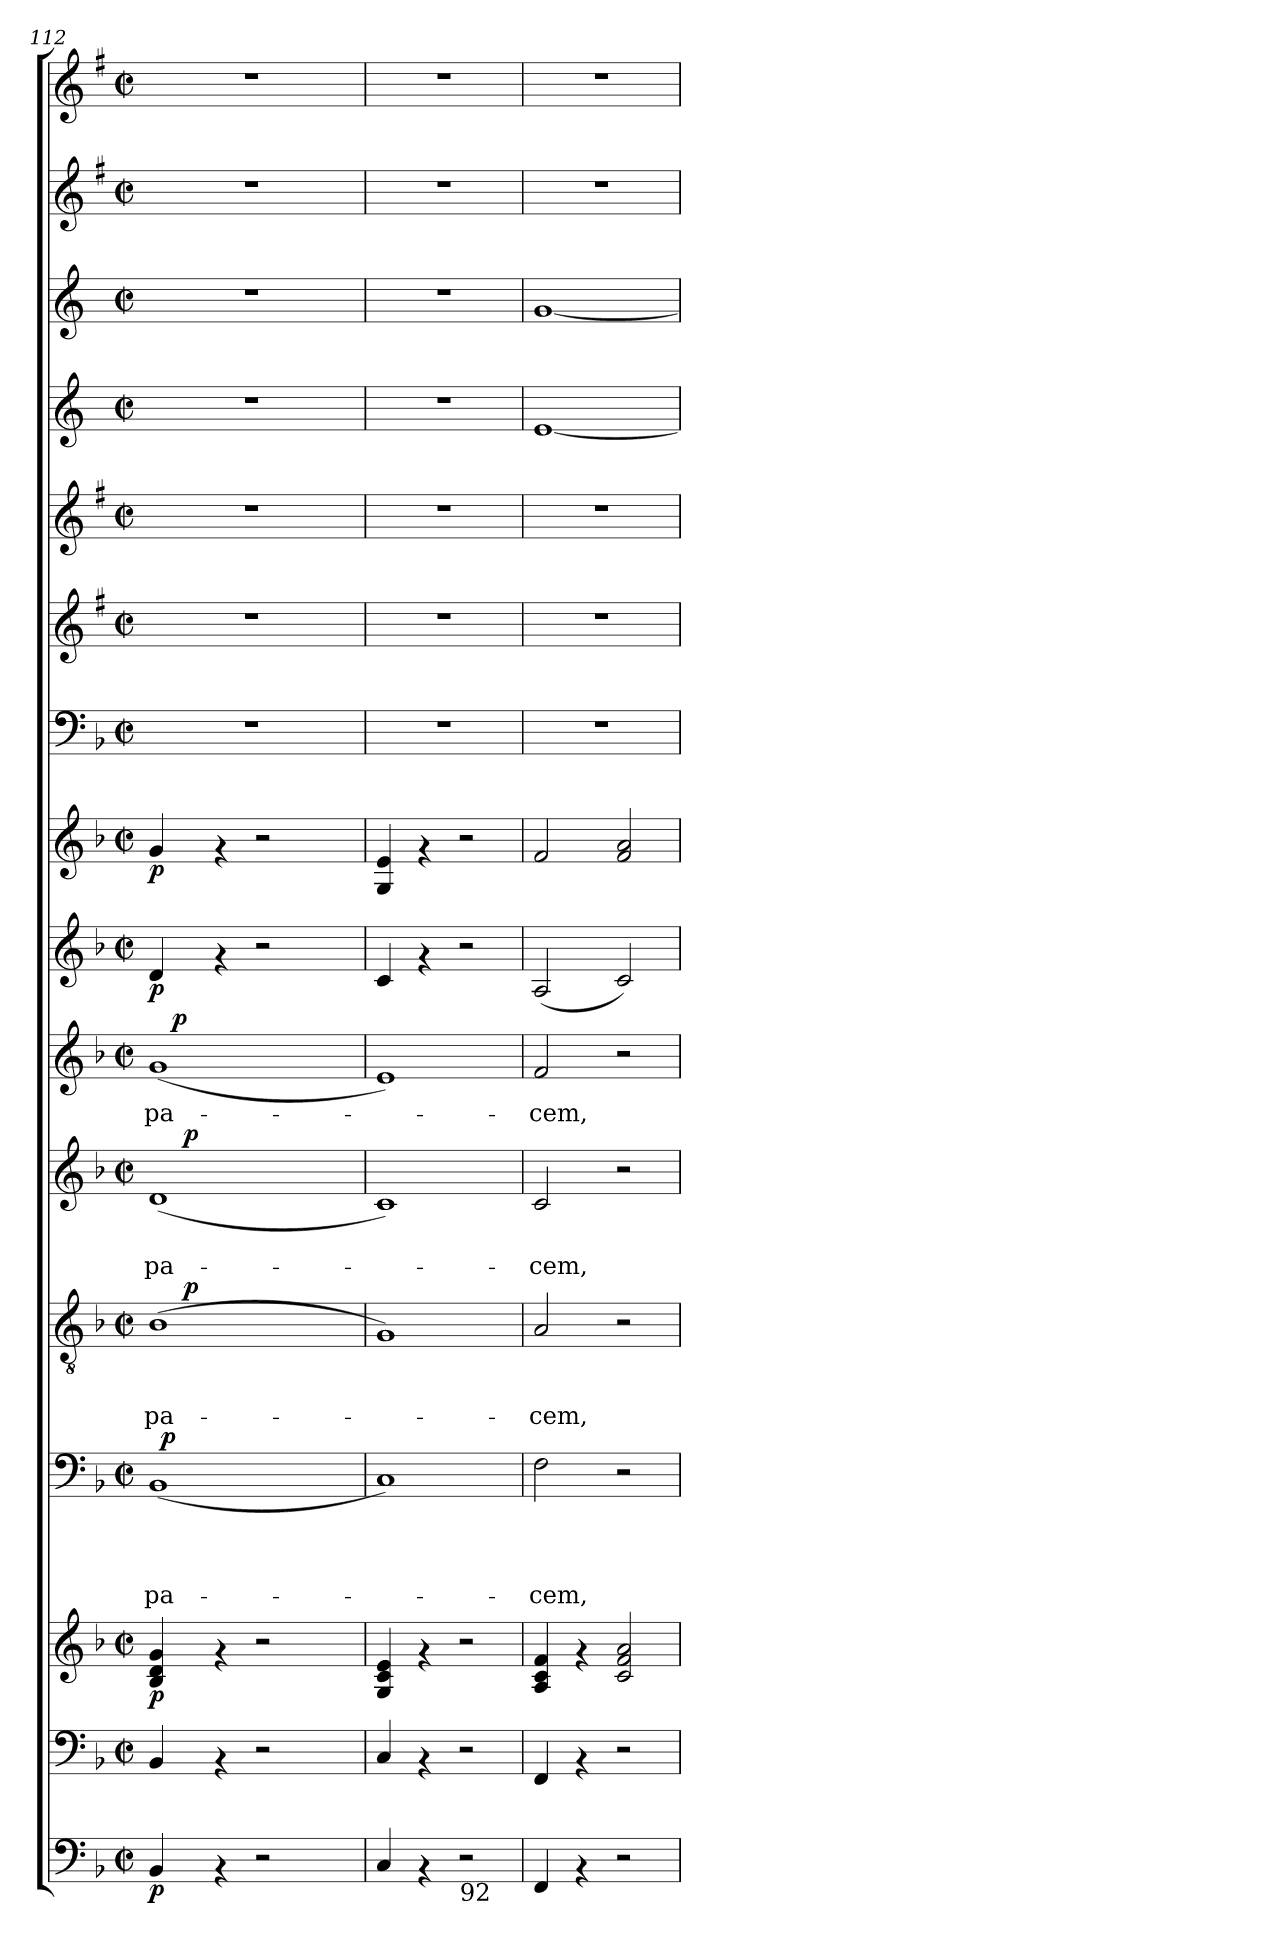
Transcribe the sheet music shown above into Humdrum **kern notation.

**kern	**dynam	**kern	**kern	**dynam	**kern	**text	**text	**text	**text	**dynam	**kern	**text	**text	**text	**dynam	**kern	**text	**text	**dynam	**kern	**text	**dynam	**kern	**dynam	**kern	**dynam	**kern	**kern	**kern	**kern	**kern	**kern	**kern
*part16	*part16	*part15	*part14	*part14	*part13	*part13	*part13	*part13	*part13	*part13	*part12	*part12	*part12	*part12	*part12	*part11	*part11	*part11	*part11	*part10	*part10	*part10	*part9	*part9	*part8	*part8	*part7	*part6	*part5	*part4	*part3	*part2	*part1
*staff16	*staff16	*staff15	*staff14	*staff14	*staff13	*staff13	*staff13	*staff13	*staff13	*staff13	*staff12	*staff12	*staff12	*staff12	*staff12	*staff11	*staff11	*staff11	*staff11	*staff10	*staff10	*staff10	*staff9	*staff9	*staff8	*staff8	*staff7	*staff6	*staff5	*staff4	*staff3	*staff2	*staff1
*clefF4	*	*clefF4	*clefG2	*	*clefF4	*	*	*	*	*	*clefGv2	*	*	*	*	*clefG2	*	*	*	*clefG2	*	*	*clefG2	*	*clefG2	*	*clefF4	*clefG2	*clefG2	*clefG2	*clefG2	*clefG2	*clefG2
*	*	*	*	*	*	*	*	*	*	*	*	*	*	*	*	*	*	*	*	*	*	*	*	*	*	*	*	*ITrd1c2	*ITrd1c2	*ITrd-3c-5	*ITrd-3c-5	*ITrd1c2	*ITrd1c2
*k[b-]	*	*k[b-]	*k[b-]	*	*k[b-]	*	*	*	*	*	*k[b-]	*	*	*	*	*k[b-]	*	*	*	*k[b-]	*	*	*k[b-]	*	*k[b-]	*	*k[b-]	*k[b-]	*k[b-]	*k[b-]	*k[b-]	*k[b-]	*k[b-]
*F:	*	*F:	*F:	*	*F:	*	*	*	*	*	*F:	*	*	*	*	*F:	*	*	*	*F:	*	*	*F:	*	*F:	*	*F:	*F:	*F:	*F:	*F:	*F:	*F:
*M2/2	*	*M2/2	*M2/2	*	*M2/2	*	*	*	*	*	*M2/2	*	*	*	*	*M2/2	*	*	*	*M2/2	*	*	*M2/2	*	*M2/2	*	*M2/2	*M2/2	*M2/2	*M2/2	*M2/2	*M2/2	*M2/2
*met(c|)	*	*met(c|)	*met(c|)	*	*met(c|)	*	*	*	*	*	*met(c|)	*	*	*	*	*met(c|)	*	*	*	*met(c|)	*	*	*met(c|)	*	*met(c|)	*	*met(c|)	*met(c|)	*met(c|)	*met(c|)	*met(c|)	*met(c|)	*met(c|)
=112	=112	=112	=112	=112	=112	=112	=112	=112	=112	=112	=112	=112	=112	=112	=112	=112	=112	=112	=112	=112	=112	=112	=112	=112	=112	=112	=112	=112	=112	=112	=112	=112	=112
!	!LO:DY:b	!	!	!LO:DY:b	!	!	!	!	!LO:LY:b	!	!	!	!	!LO:LY:b	!	!	!	!LO:LY:b	!	!	!LO:LY:b	!	!	!LO:DY:b	!	!LO:DY:b	!	!	!	!	!	!	!
*	*	*	*	*	*^	*	*	*	*	*	*^	*	*	*	*	*^	*	*	*	*^	*	*	*	*	*	*	*	*	*	*	*	*	*
4BB-/	p	4BB-/	4B-/ 4d/ 4g/	p	(>1BB-	32ryy	.	.	.	pa-	.	(>1B-	16.ryy	.	.	pa-	.	(>1d	16.ryy	.	pa-	.	(>1g	16ryy	pa-	.	4d/	p	4g/	p	1r	1r	1r	1r	1r	1r	1r
!	!	!	!	!	!	!	!	!	!	!	!LO:DY:a	!	!	!	!	!	!	!	!	!	!	!	!	!	!	!	!	!	!	!	!	!	!	!	!	!	!
.	.	.	.	.	.	2ryy	.	.	.	.	p	.	.	.	.	.	.	.	.	.	.	.	.	.	.	.	.	.	.	.	.	.	.	.	.	.	.
!	!	!	!	!	!	!	!	!	!	!	!	!	!	!	!	!	!	!	!	!	!	!	!	!	!	!LO:DY:a	!	!	!	!	!	!	!	!	!	!	!
.	.	.	.	.	.	.	.	.	.	.	.	.	.	.	.	.	.	.	.	.	.	.	.	2...ryy	.	p	.	.	.	.	.	.	.	.	.	.	.
!	!	!	!	!	!	!	!	!	!	!	!	!	!	!	!	!	!LO:DY:a	!	!	!	!	!LO:DY:a	!	!	!	!	!	!	!	!	!	!	!	!	!	!	!
.	.	.	.	.	.	.	.	.	.	.	.	.	2ryy	.	.	.	p	.	2ryy	.	.	p	.	.	.	.	.	.	.	.	.	.	.	.	.	.	.
4rAA	.	4rAA	4rf	.	.	.	.	.	.	.	.	.	.	.	.	.	.	.	.	.	.	.	.	.	.	.	4rf	.	4rf	.	.	.	.	.	.	.	.
2r	.	2r	2r	.	.	.	.	.	.	.	.	.	.	.	.	.	.	.	.	.	.	.	.	.	.	.	2r	.	2r	.	.	.	.	.	.	.	.
.	.	.	.	.	.	4...ryy	.	.	.	.	.	.	.	.	.	.	.	.	.	.	.	.	.	.	.	.	.	.	.	.	.	.	.	.	.	.	.
.	.	.	.	.	.	.	.	.	.	.	.	.	4ryy	.	.	.	.	.	4ryy	.	.	.	.	.	.	.	.	.	.	.	.	.	.	.	.	.	.
.	.	.	.	.	.	.	.	.	.	.	.	.	8ryy	.	.	.	.	.	8ryy	.	.	.	.	.	.	.	.	.	.	.	.	.	.	.	.	.	.
.	.	.	.	.	.	.	.	.	.	.	.	.	32ryy	.	.	.	.	.	32ryy	.	.	.	.	.	.	.	.	.	.	.	.	.	.	.	.	.	.
*	*	*	*	*	*v	*v	*	*	*	*	*	*	*	*	*	*	*	*v	*v	*	*	*	*v	*v	*	*	*	*	*	*	*	*	*	*	*	*	*
*	*	*	*	*	*	*	*	*	*	*	*v	*v	*	*	*	*	*	*	*	*	*	*	*	*	*	*	*	*	*	*	*	*	*	*
=113	=113	=113	=113	=113	=113	=113	=113	=113	=113	=113	=113	=113	=113	=113	=113	=113	=113	=113	=113	=113	=113	=113	=113	=113	=113	=113	=113	=113	=113	=113	=113	=113	=113
4C/	.	4C/	4G/ 4c/ 4e/	.	1C)	.	.	.	.	.	1G)	.	.	.	.	1c)	.	.	.	1e)	.	.	4c/	.	4G/ 4e/	.	1r	1r	1r	1r	1r	1r	1r
4rAA	.	4rAA	4rf	.	.	.	.	.	.	.	.	.	.	.	.	.	.	.	.	.	.	.	4rf	.	4rf	.	.	.	.	.	.	.	.
!LO:TX:b:t=92	!	!	!	!	!	!	!	!	!	!	!	!	!	!	!	!	!	!	!	!	!	!	!	!	!	!	!	!	!	!	!	!	!
2r	.	2r	2r	.	.	.	.	.	.	.	.	.	.	.	.	.	.	.	.	.	.	.	2r	.	2r	.	.	.	.	.	.	.	.
=114	=114	=114	=114	=114	=114	=114	=114	=114	=114	=114	=114	=114	=114	=114	=114	=114	=114	=114	=114	=114	=114	=114	=114	=114	=114	=114	=114	=114	=114	=114	=114	=114	=114
!	!	!	!	!	!	!	!	!	!LO:LY:b	!	!	!	!	!LO:LY:b	!	!	!	!LO:LY:b	!	!	!LO:LY:b	!	!	!	!	!	!	!	!	!	!	!	!
4FF/	.	4FF/	4A/ 4c/ 4f/	.	2F\	.	.	.	-cem,	.	2A/	.	.	-cem,	.	2c/	.	-cem,	.	2f/	-cem,	.	(<2A/	.	2f/	.	1r	1r	1r	[<1a	[<1cc	1r	1r
4rAA	.	4rAA	4rf	.	.	.	.	.	.	.	.	.	.	.	.	.	.	.	.	.	.	.	.	.	.	.	.	.	.	.	.	.	.
2r	.	2r	2c/ 2f/ 2a/	.	2r	.	.	.	.	.	2r	.	.	.	.	2r	.	.	.	2r	.	.	2c/)	.	2f/ 2a/	.	.	.	.	.	.	.	.
=	=	=	=	=	=	=	=	=	=	=	=	=	=	=	=	=	=	=	=	=	=	=	=	=	=	=	=	=	=	=	=	=	=
*-	*-	*-	*-	*-	*-	*-	*-	*-	*-	*-	*-	*-	*-	*-	*-	*-	*-	*-	*-	*-	*-	*-	*-	*-	*-	*-	*-	*-	*-	*-	*-	*-	*-
